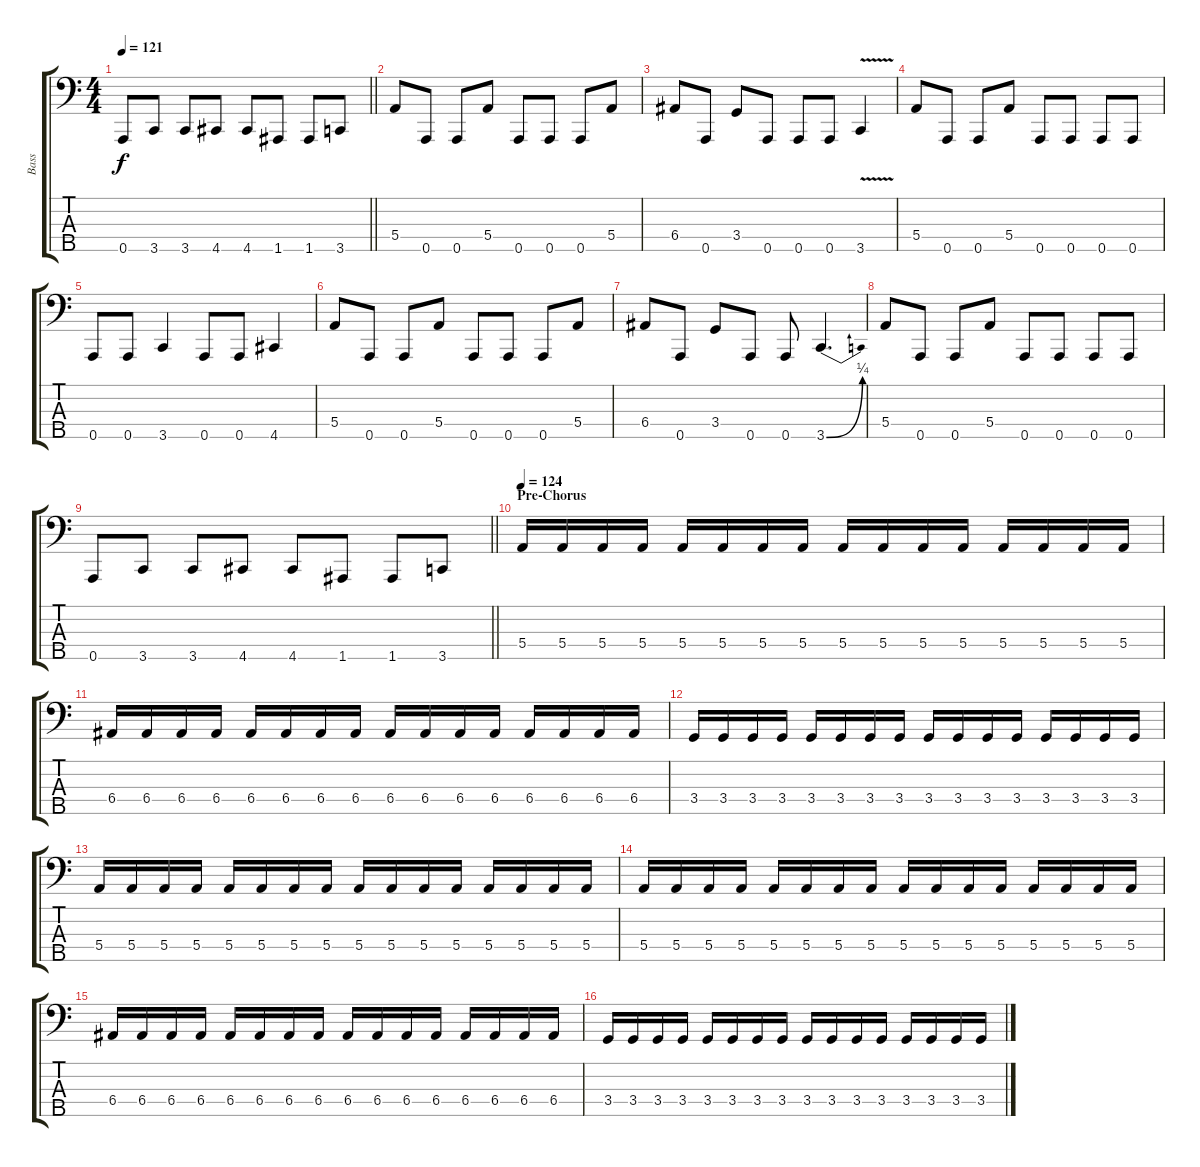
\track ("Bass" "Bass") {instrument electricbassfinger}
\staff {score tabs}
\tuning (G2 D2 A1 E1 A0) {hide}
\ts (4 4)
\tempo 121
\clef f4
\barLineRight lightlight
\ks c
0.5.8{dy f} 3.5.8 3.5.8 4.5.8 4.5.8 1.5.8 1.5.8 3.5.8 |
\section ("" "")
5.4.8 0.5.8 0.5.8 5.4.8 0.5.8 0.5.8 0.5.8 5.4.8 |
6.4.8 0.5.8 3.4.8 0.5.8 0.5.8 0.5.8 3.5{v}.4 |
5.4.8 0.5.8 0.5.8 5.4.8 0.5.8 0.5.8 0.5.8 0.5.8 |
0.5.8 0.5.8 3.5.4 0.5.8 0.5.8 4.5.4 |
5.4.8 0.5.8 0.5.8 5.4.8 0.5.8 0.5.8 0.5.8 5.4.8 |
6.4.8 0.5.8 3.4.8 0.5.8 0.5.8 3.5{be (bend 0 0 60 1)}.4{d} |
5.4.8 0.5.8 0.5.8 5.4.8 0.5.8 0.5.8 0.5.8 0.5.8 |
\barLineRight lightlight
0.5.8 3.5.8 3.5.8 4.5.8 4.5.8 1.5.8 1.5.8 3.5.8 |
\section ("" "Pre-Chorus")
\tempo 124
5.4.16 5.4.16 5.4.16 5.4.16 5.4.16 5.4.16 5.4.16 5.4.16 5.4.16 5.4.16 5.4.16 5.4.16 5.4.16 5.4.16 5.4.16 5.4.16 |
6.4.16 6.4.16 6.4.16 6.4.16 6.4.16 6.4.16 6.4.16 6.4.16 6.4.16 6.4.16 6.4.16 6.4.16 6.4.16 6.4.16 6.4.16 6.4.16 |
3.4.16 3.4.16 3.4.16 3.4.16 3.4.16 3.4.16 3.4.16 3.4.16 3.4.16 3.4.16 3.4.16 3.4.16 3.4.16 3.4.16 3.4.16 3.4.16 |
5.4.16 5.4.16 5.4.16 5.4.16 5.4.16 5.4.16 5.4.16 5.4.16 5.4.16 5.4.16 5.4.16 5.4.16 5.4.16 5.4.16 5.4.16 5.4.16 |
5.4.16 5.4.16 5.4.16 5.4.16 5.4.16 5.4.16 5.4.16 5.4.16 5.4.16 5.4.16 5.4.16 5.4.16 5.4.16 5.4.16 5.4.16 5.4.16 |
6.4.16 6.4.16 6.4.16 6.4.16 6.4.16 6.4.16 6.4.16 6.4.16 6.4.16 6.4.16 6.4.16 6.4.16 6.4.16 6.4.16 6.4.16 6.4.16 |
3.4.16 3.4.16 3.4.16 3.4.16 3.4.16 3.4.16 3.4.16 3.4.16 3.4.16 3.4.16 3.4.16 3.4.16 3.4.16 3.4.16 3.4.16 3.4.16
